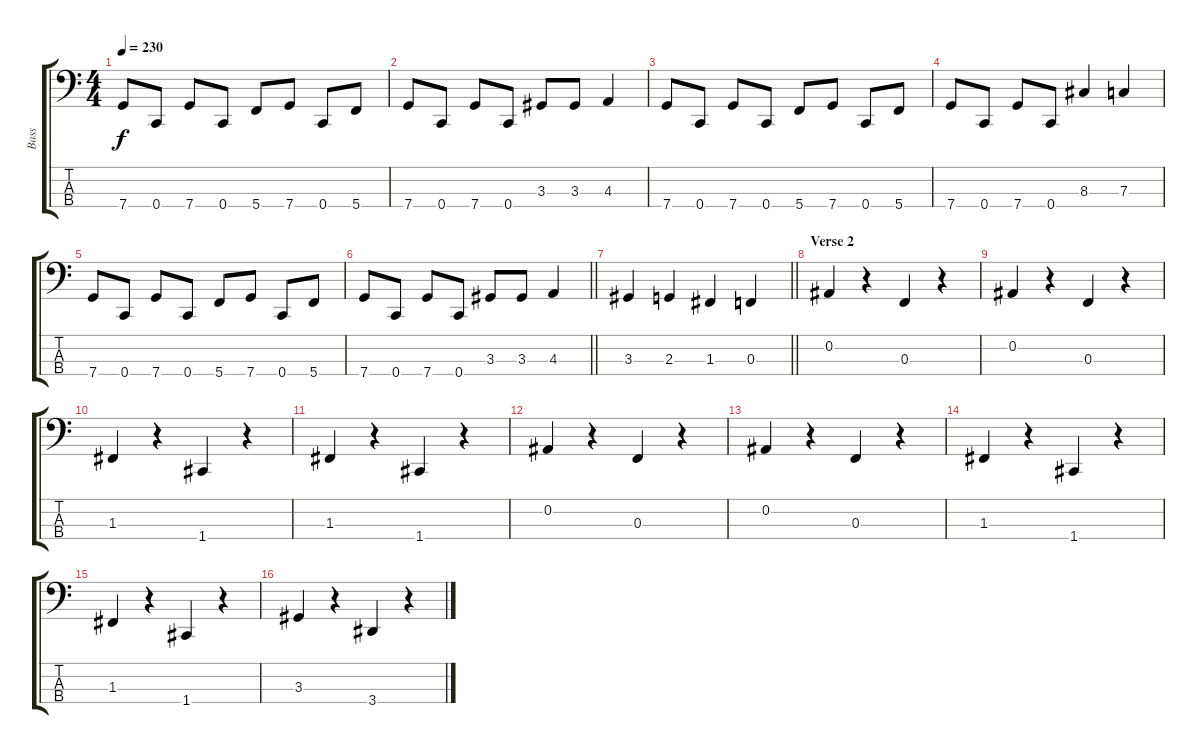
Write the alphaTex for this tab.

\track ("Bass" "Bass") {instrument electricbasspick}
\staff {score tabs}
\tuning (Eb2 Bb1 F1 C1) {hide}
\ts (4 4)
\tempo 230
\clef f4
\ks c
7.4.8{dy f} 0.4.8 7.4.8 0.4.8 5.4.8 7.4.8 0.4.8 5.4.8 |
7.4.8 0.4.8 7.4.8 0.4.8 3.3.8 3.3.8 4.3.4 |
7.4.8 0.4.8 7.4.8 0.4.8 5.4.8 7.4.8 0.4.8 5.4.8 |
7.4.8 0.4.8 7.4.8 0.4.8 8.3.4 7.3.4 |
7.4.8 0.4.8 7.4.8 0.4.8 5.4.8 7.4.8 0.4.8 5.4.8 |
\barLineRight lightlight
7.4.8 0.4.8 7.4.8 0.4.8 3.3.8 3.3.8 4.3.4 |
\barLineRight lightlight
3.3.4 2.3.4 1.3.4 0.3.4 |
\section ("" "Verse 2")
0.2.4 r.4 0.3.4 r.4 |
0.2.4 r.4 0.3.4 r.4 |
1.3.4 r.4 1.4.4 r.4 |
1.3.4 r.4 1.4.4 r.4 |
0.2.4 r.4 0.3.4 r.4 |
0.2.4 r.4 0.3.4 r.4 |
1.3.4 r.4 1.4.4 r.4 |
1.3.4 r.4 1.4.4 r.4 |
3.3.4 r.4 3.4.4 r.4
